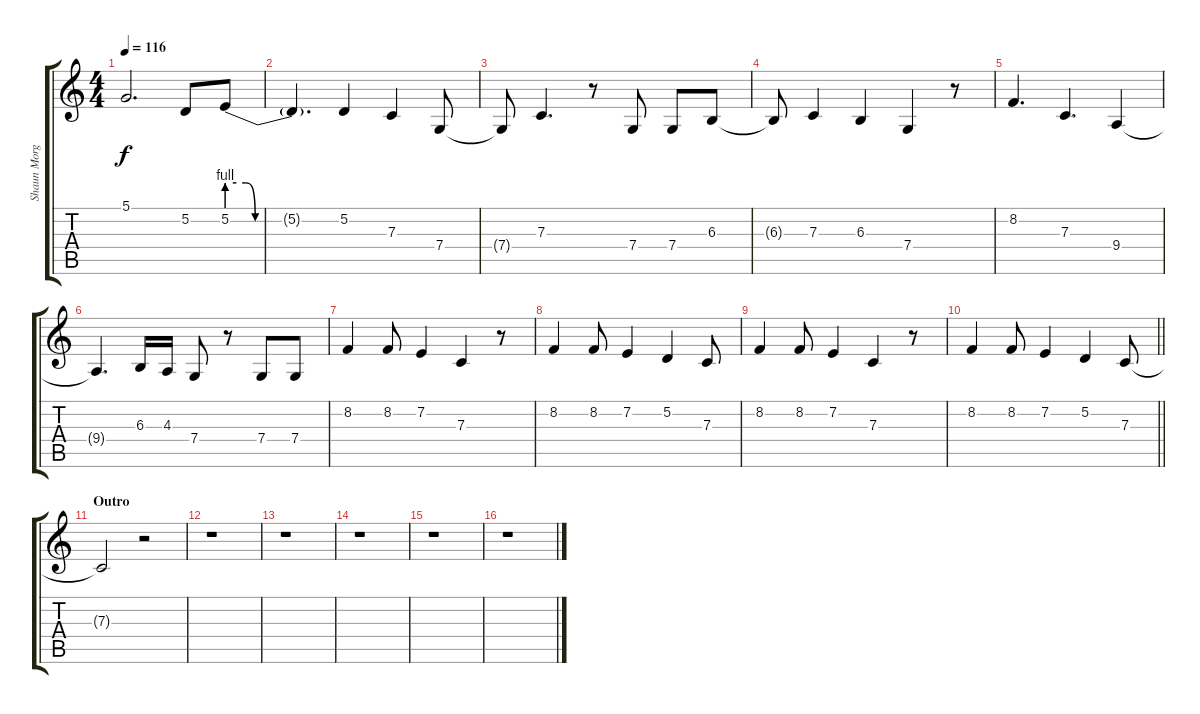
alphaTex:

\track ("Shaun Morgan (Voice)" "Shaun Morg") {instrument lead2sawtooth}
\staff {score tabs}
\tuning (D4 A3 F3 C3 G2 C2) {hide}
\ts (4 4)
\tempo 116
\clef g2
\ks c
5.1.2{d dy f} 5.2.8 5.2{be (custom 0 4 5 4 10 4 15 0 30 0 60 0)}.8 |
5.2{t}.4{d} 5.2.4 7.3.4 7.4.8 |
7.4{t}.8 7.3.4{d} r.8 7.4.8 7.4.8 6.3.8 |
6.3{t}.8 7.3.4 6.3.4 7.4.4 r.8 |
8.2.4{d} 7.3.4{d} 9.4.4 |
9.4{t}.4{d} 6.3.16 4.3.16 7.4.8 r.8 7.4.8 7.4.8 |
8.2.4 8.2.8 7.2.4 7.3.4 r.8 |
8.2.4 8.2.8 7.2.4 5.2.4 7.3.8 |
8.2.4 8.2.8 7.2.4 7.3.4 r.8 |
\barLineRight lightlight
8.2.4 8.2.8 7.2.4 5.2.4 7.3.8 |
\section ("" "Outro")
7.3{t}.2 r.2 |
r.1 |
r.1 |
r.1 |
r.1 |
r.1
